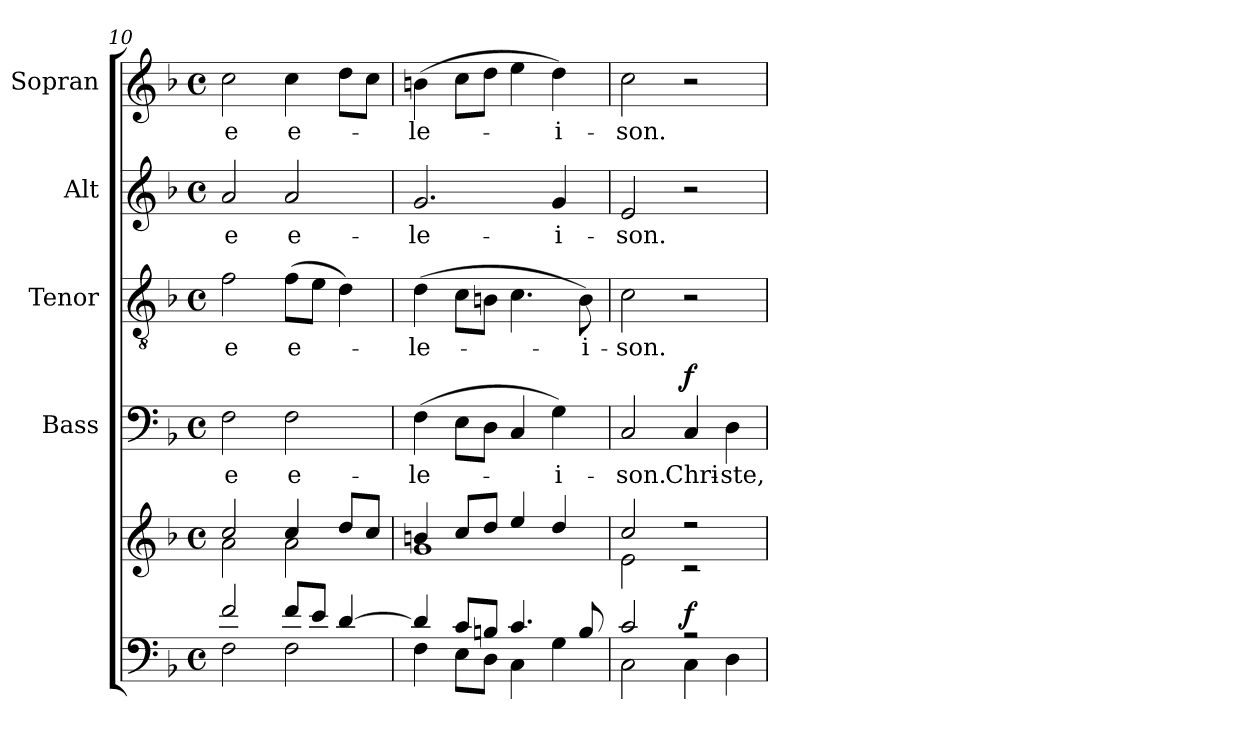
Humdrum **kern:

**kern	**kern	**dynam	**kern	**text	**dynam	**kern	**text	**kern	**text	**kern	**text
*part5	*part5	*part5	*part4	*part4	*part4	*part3	*part3	*part2	*part2	*part1	*part1
*staff6	*staff5	*staff5/6	*staff4	*staff4	*staff4	*staff3	*staff3	*staff2	*staff2	*staff1	*staff1
*	*	*	*I"Bass	*	*	*I"Tenor	*	*I"Alt	*	*I"Sopran	*
*	*	*	*I'B.	*	*	*I'T.	*	*I'A.	*	*I'S.	*
*clefF4	*clefG2	*	*clefF4	*	*	*clefGv2	*	*clefG2	*	*clefG2	*
*k[b-]	*k[b-]	*	*k[b-]	*	*	*k[b-]	*	*k[b-]	*	*k[b-]	*
*F:	*F:	*	*F:	*	*	*F:	*	*F:	*	*F:	*
*M4/4	*M4/4	*	*M4/4	*	*	*M4/4	*	*M4/4	*	*M4/4	*
*met(c)	*met(c)	*	*met(c)	*	*	*met(c)	*	*met(c)	*	*met(c)	*
=10	=10	=10	=10	=10	=10	=10	=10	=10	=10	=10	=10
*^	*^	*	*	*	*	*	*	*	*	*	*
!	!	!	!	!	!	!LO:LY:b	!	!	!LO:LY:b	!	!LO:LY:b	!	!LO:LY:b
2f/	2F\	2cc/	2a\	.	2F\	-e	.	2f\	-e	2a/	-e	2cc\	-e
!	!	!	!	!	!	!LO:LY:b	!	!	!LO:LY:b	!	!LO:LY:b	!	!LO:LY:b
8f/L	2F\	4cc/	2a\	.	2F\	e-	.	(>8f\L	e-	2a/	e-	4cc\	e-
8e/J	.	.	.	.	.	.	.	8e\J	.	.	.	.	.
[>4d/	.	8dd/L	.	.	.	.	.	4d\)	.	.	.	8dd\L	.
.	.	8cc/J	.	.	.	.	.	.	.	.	.	8cc\J	.
=11	=11	=11	=11	=11	=11	=11	=11	=11	=11	=11	=11	=11	=11
!	!	!	!	!	!	!LO:LY:b	!	!	!LO:LY:b	!	!LO:LY:b	!	!LO:LY:b
4d/]	4F\	4bn/	1g	.	(>4F\	-le-	.	(>4d\	-le-	2.g/	-le-	(>4bn\	-le-
8c/L	8E\L	8cc/L	.	.	8E\L	.	.	8c\L	.	.	.	8cc\L	.
8Bn/J	8D\J	8dd/J	.	.	8D\J	.	.	8Bn\J	.	.	.	8dd\J	.
4.c/	4C\	4ee/	.	.	4C/	.	.	4.c\	.	.	.	4ee\	.
!	!	!	!	!	!	!LO:LY:b	!	!	!	!	!LO:LY:b	!	!LO:LY:b
.	4G\	4dd/	.	.	4G\)	-i-	.	.	.	4g/	-i-	4dd\)	-i-
!	!	!	!	!	!	!	!	!	!LO:LY:b	!	!	!	!
8B/	.	.	.	.	.	.	.	8B\)	-i-	.	.	.	.
!!LO:PB:g=z
=12	=12	=12	=12	=12	=12	=12	=12	=12	=12	=12	=12	=12	=12
!	!	!	!	!	!	!LO:LY:b	!	!	!LO:LY:b	!	!LO:LY:b	!	!LO:LY:b
2c/	2C\	2cc/	2e\	.	2C/	-son.	.	2c\	-son.	2e/	-son.	2cc\	-son.
!	!	!	!	!LO:DY:a=2	!	!LO:LY:b	!LO:DY:a	!	!	!	!	!	!
2rB	4C\	2r	2r	f	4C/	Chri-	f	2r	.	2r	.	2r	.
!	!	!	!	!	!	!LO:LY:b	!	!	!	!	!	!	!
.	4D\	.	.	.	4D\	-ste,	.	.	.	.	.	.	.
*v	*v	*	*	*	*	*	*	*	*	*	*	*	*
*	*v	*v	*	*	*	*	*	*	*	*	*	*
=	=	=	=	=	=	=	=	=	=	=	=
*-	*-	*-	*-	*-	*-	*-	*-	*-	*-	*-	*-
